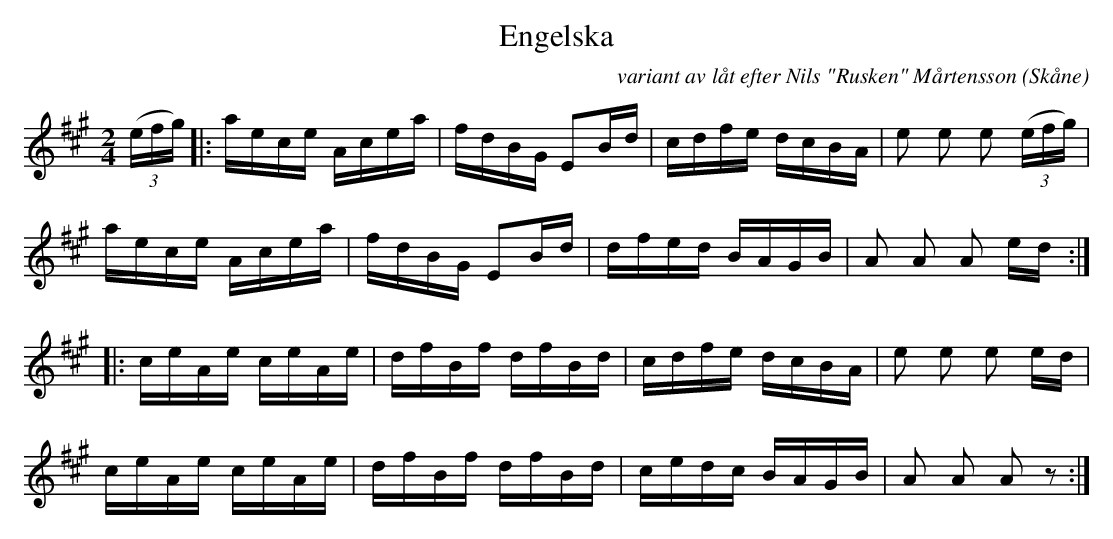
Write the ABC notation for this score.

X:1
T:Engelska
C:variant av låt efter Nils "Rusken" Mårtensson
O:Skåne
M:2/4
L:1/16
K:A
(3(efg) |: aece Acea | fdBG E2Bd | cdfe dcBA | e2 e2 e2 (3(efg) |
           aece Acea | fdBG E2Bd | dfed BAGB | A2 A2 A2 ed :|
        |: ceAe ceAe | dfBf dfBd | cdfe dcBA | e2 e2 e2 ed |
           ceAe ceAe | dfBf dfBd | cedc BAGB | A2 A2 A2 z2 :|
